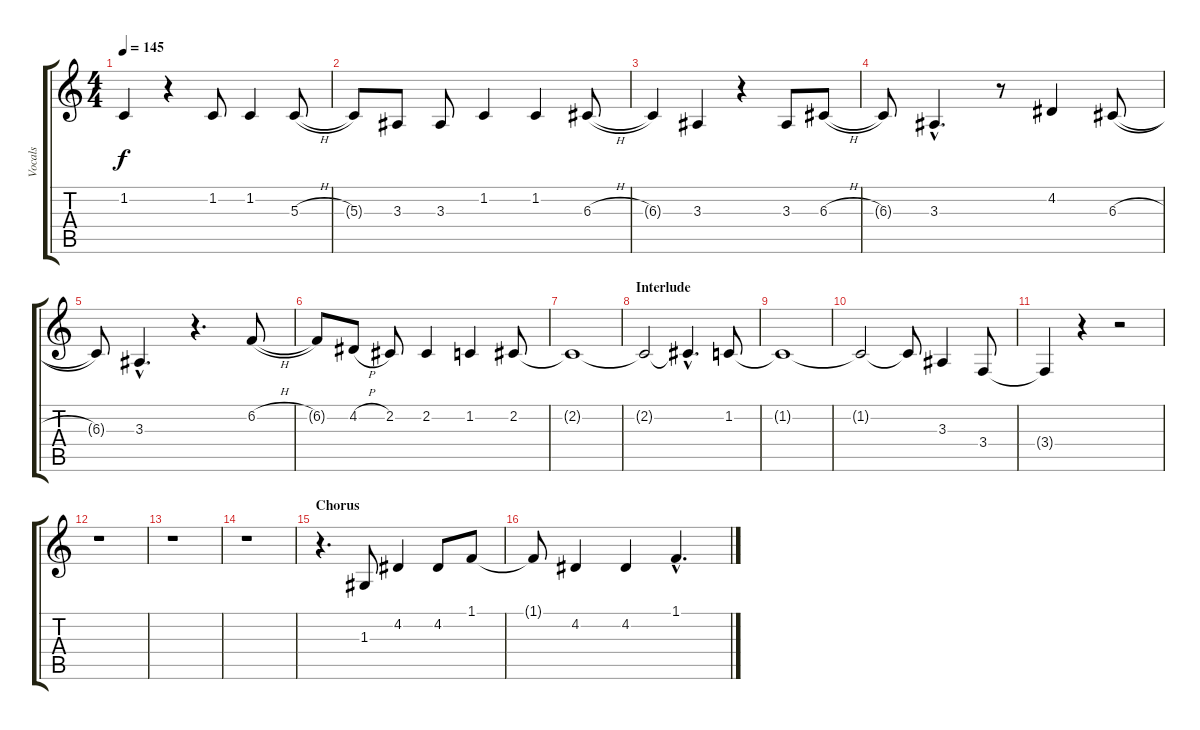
\track ("Vocals" "Vocals") {instrument englishhorn}
\staff {score tabs}
\tuning (E4 B3 G3 D3 A2 E2) {hide}
\ts (4 4)
\tempo 145
\clef g2
\ks c
1.2.4{dy f} r.4 1.2.8 1.2.4 5.3{h}.8 |
5.3{t}.8 3.3.8 3.3.8 1.2.4 1.2.4 6.3{h}.8 |
6.3{t}.4 3.3.4 r.4 3.3.8 6.3{h}.8 |
6.3{t}.8 3.3{hac}.4{d} r.8 4.2.4 6.3{h}.8 |
6.3{t}.8 3.3{hac}.4{d} r.4{d} 6.2{h}.8 |
6.2{t}.8 4.2{h}.8 2.2.8 2.2.4 1.2.4 2.2.8 |
2.2{t}.1 |
\section ("" "Interlude")
2.2{t}.2 2.2{hac t}.4{d} 1.2.8 |
1.2{t}.1 |
1.2{t}.2 1.2{t}.8 3.3.4 3.4.8 |
3.4{t}.4 r.4 r.2 |
r.1 |
r.1 |
r.1 |
\section ("" "Chorus")
r.4{d} 1.3.8 4.2.4 4.2.8 1.1.8 |
1.1{t}.8 4.2.4 4.2.4 1.1{hac}.4{d}
